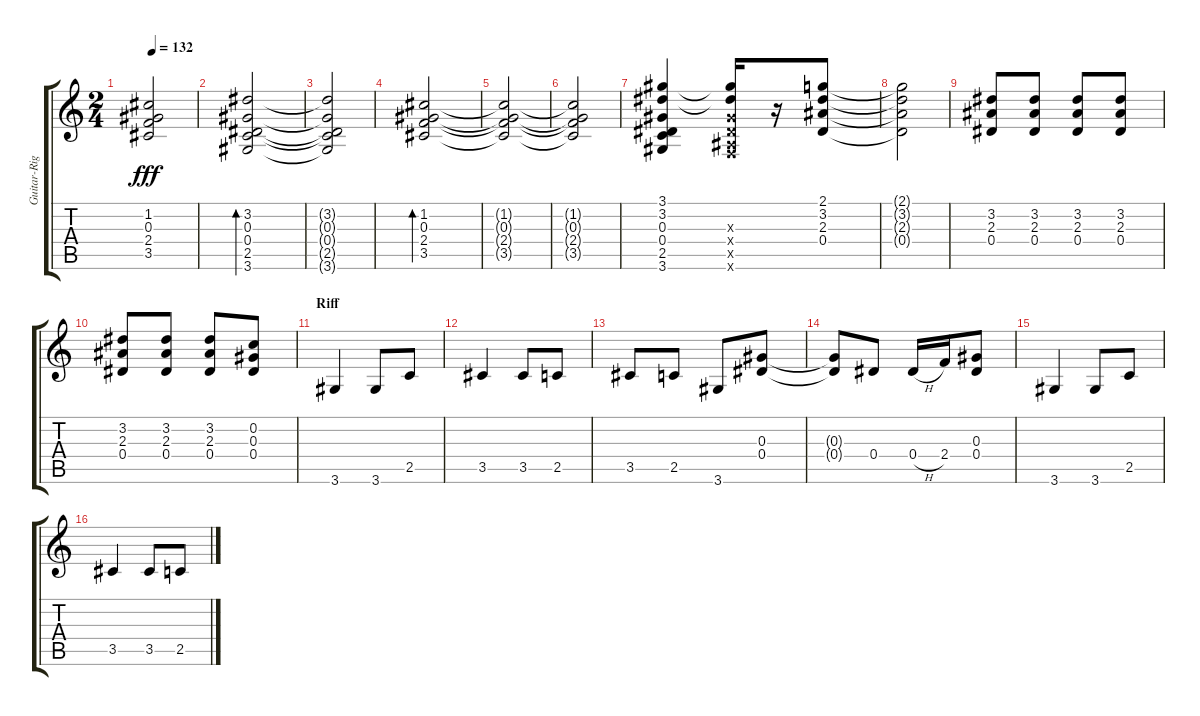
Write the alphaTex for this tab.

\track ("Guitar-Right" "Guitar-Rig") {instrument acousticguitarsteel}
\staff {score tabs}
\tuning (F4 C4 Ab3 Eb3 Bb2 F2) {hide}
\ts (2 4)
\tempo 132
\clef g2
\ks c
(1.2{t} 0.3{t} 2.4{t} 3.5{t}).2{dy fff} |
(3.2 0.3 0.4 2.5 3.6).2{bd 240} |
(3.2{t} 0.3{t} 0.4{t} 2.5{t} 3.6{t}).2 |
(1.2 0.3 2.4 3.5).2{bd 240} |
(1.2{t} 0.3{t} 2.4{t} 3.5{t}).2 |
(1.2{t} 0.3{t} 2.4{t} 3.5{t}).2 |
(3.1 3.2 0.3 0.4 2.5 3.6).4 (3.1{t} 3.2{t} 0.3{x} 0.4{x} 0.5{x} 0.6{x}).16 r.16 (2.1 3.2 2.3 0.4).8 |
(2.1{t} 3.2{t} 2.3{t} 0.4{t}).2 |
(3.2 2.3 0.4).8{volume 5} (3.2 2.3 0.4).8{volume 6} (3.2 2.3 0.4).8{volume 6} (3.2 2.3 0.4).8{volume 6} |
(3.2 2.3 0.4).8{volume 7} (3.2 2.3 0.4).8{volume 8} (3.2 2.3 0.4).8{volume 9} (0.2 0.3 0.4).8{volume 14 instrument electricguitarclean} |
\section ("" "Riff")
3.6.4 3.6.8 2.5.8 |
3.5.4 3.5.8 2.5.8 |
3.5.8 2.5.8 3.6.8 (0.3 0.4).8 |
(0.3{t} 0.4{t}).8 0.4.8 0.4{h}.16 2.4.16 (0.3 0.4).8 |
3.6.4 3.6.8 2.5.8 |
3.5.4 3.5.8 2.5.8
